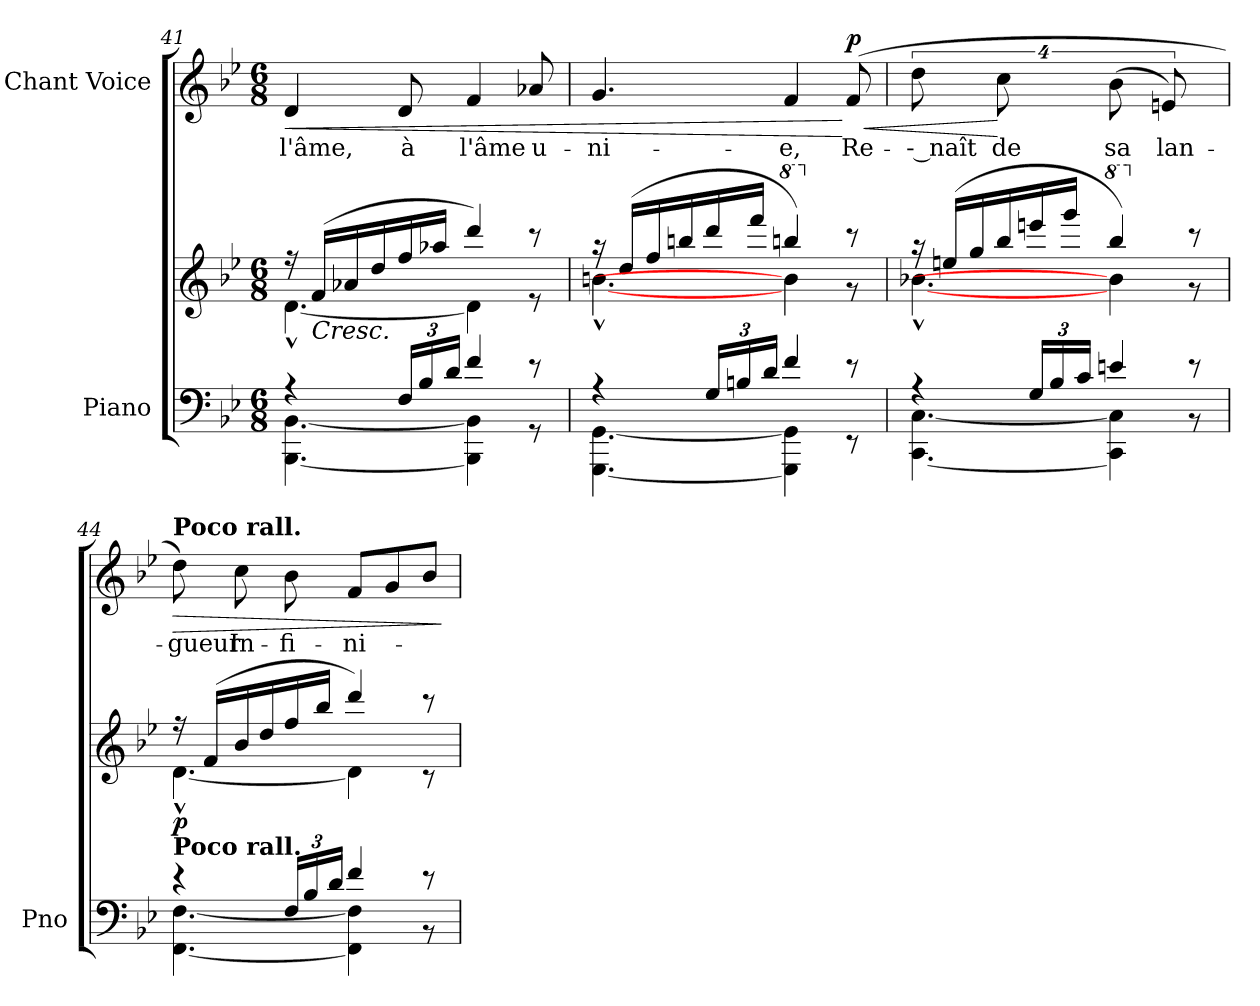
**kern	**kern	**dynam	**kern	**text	**dynam
*part2	*part2	*part2	*part1	*part1	*part1
*staff3	*staff2	*staff2/3	*staff1	*staff1	*staff1
*I"Piano	*	*	*I"Chant Voice	*	*
*I'Pno	*	*	*	*	*
!!LO:LB:g=z
*clefF4	*clefG2	*	*clefG2	*	*
*k[b-e-]	*k[b-e-]	*	*k[b-e-]	*	*
*M6/8	*M6/8	*	*M6/8	*	*
=41	=41	=41	=41	=41	=41
*^	*^	*	*	*	*
!	!	!	!	!	!	!LO:LY:b	!LO:HP:b
4r	[4.BBB-\ [4.BB-\	16r	[4.d^^\	.	4d/	l'âme,	<
!	!	!LO:TX:b:i:t=Cresc.	!	!	!	!	!
.	.	(16f/LL	.	.	.	.	.
.	.	16a-X/	.	.	.	.	.
.	.	16dd/	.	.	.	.	.
!	!	!	!	!	!	!LO:LY:b	!
24F/LL	.	16ff/	.	.	8d/	à	.
24B-/	.	.	.	.	.	.	.
.	.	16aa-X/JJ	.	.	.	.	.
24d/JJ	.	.	.	.	.	.	.
!	!	!	!	!	!	!LO:LY:b	!
4f/	4BBB-\] 4BB-\]	4ddd/)	4d\]	.	4f/	l'âme	.
!	!	!	!	!	!	!LO:LY:b	!
8r	8r	8r	8r	.	8a-X/	u-	.
=42	=42	=42	=42	=42	=42	=42	=42
!	!	!	!	!	!	!LO:LY:b	!
4r	[4.GGG\ [4.GG\	16r	[4.bn^^\	.	4.g/	-ni-	.
.	.	(16dd/LL	.	.	.	.	.
.	.	16ff/	.	.	.	.	.
.	.	16bbn/	.	.	.	.	.
24G/LL	.	16ddd/	.	.	.	.	.
24Bn/	.	.	.	.	.	.	.
.	.	16fff/JJ	.	.	.	.	.
24d/JJ	.	.	.	.	.	.	.
*	*	*8va	*	*	*	*	*
!	!	!	!	!	!	!LO:LY:b	!
4f/	4GGG\] 4GG\]	4bbbn/)	4bb\]	.	4f/	-e,	.
*	*	*X8va	*	*	*	*	*
!	!	!	!	!	!	!LO:LY:b	!LO:HP:n=1:b
!	!	!	!	!	!	!	!LO:DY:n=1:a
8r	8r	8r	8r	.	(8f/	Re-	[ < p
!!LO:LB:g=z
=43	=43	=43	=43	=43	=43	=43	=43
!	!	!	!	!LO:DY:b	!	!LO:LY:b	!
!	!	!	!	!LO:DY:n=1:b	!	!	!
4r	[4.CC\ [4.C\	16r	[4.b-X^^\	other-dynamics f	16%3dd\	-- naît	.
.	.	(16een/LL	.	.	.	.	.
.	.	16gg/	.	.	.	.	.
!	!	!	!	!	!	!LO:LY:b	!
.	.	16bb-/	.	.	16%3cc\	de	[
24G/LL	.	16eeen/	.	.	.	.	.
24B-/	.	.	.	.	.	.	.
.	.	16ggg/JJ	.	.	.	.	.
24c/JJ	.	.	.	.	.	.	.
*	*	*8va	*	*	*	*	*
!	!	!	!	!	!	!LO:LY:b	!
4en/	4CC\] 4C\]	4bbb-/)	4bb-\]	.	(16%3b-\	sa	.
!	!	!	!	!	!	!LO:LY:b	!
.	.	.	.	.	16%3en/)	lan-	.
*	*	*X8va	*	*	*	*	*
8r	8r	8r	8r	.	.	.	.
=44	=44	=44	=44	=44	=44	=44	=44
!	!	!	!	!	!LO:TX:a:B:t=Poco rall.	!	!
!	!	!LO:TX:b:B:t=Poco rall.	!	!	!	!	!
!	!	!	!	!LO:DY:b	!	!LO:LY:b	!LO:HP:b
4r	[4.FF\ [4.F\	16r	[4.d^^\	p	8dd\)	-gueur	>
.	.	(16f/LL	.	.	.	.	.
!	!	!	!	!	!	!LO:LY:b	!
.	.	16b-/	.	.	8cc\	In-	.
.	.	16dd/	.	.	.	.	.
*Xbrackettup	*	*	*	*	*	*	*
!	!	!	!	!	!	!LO:LY:b	!
24F/LL	.	16ff/	.	.	8b-\	-fi-	.
24B-/	.	.	.	.	.	.	.
.	.	16bb-/JJ	.	.	.	.	.
24d/JJ	.	.	.	.	.	.	.
!	!	!	!	!	!	!LO:LY:b	!
4f/	4FF\] 4F\]	4ddd/)	4d\]	.	8f/L	-ni-	.
.	.	.	.	.	8g/	.	.
8r	8r	8r	8r	.	8b-/J	.	.
*v	*v	*	*	*	*	*	*
*	*v	*v	*	*	*	*
.	.	.	.	.	]
=	=	=	=	=	=
*-	*-	*-	*-	*-	*-
